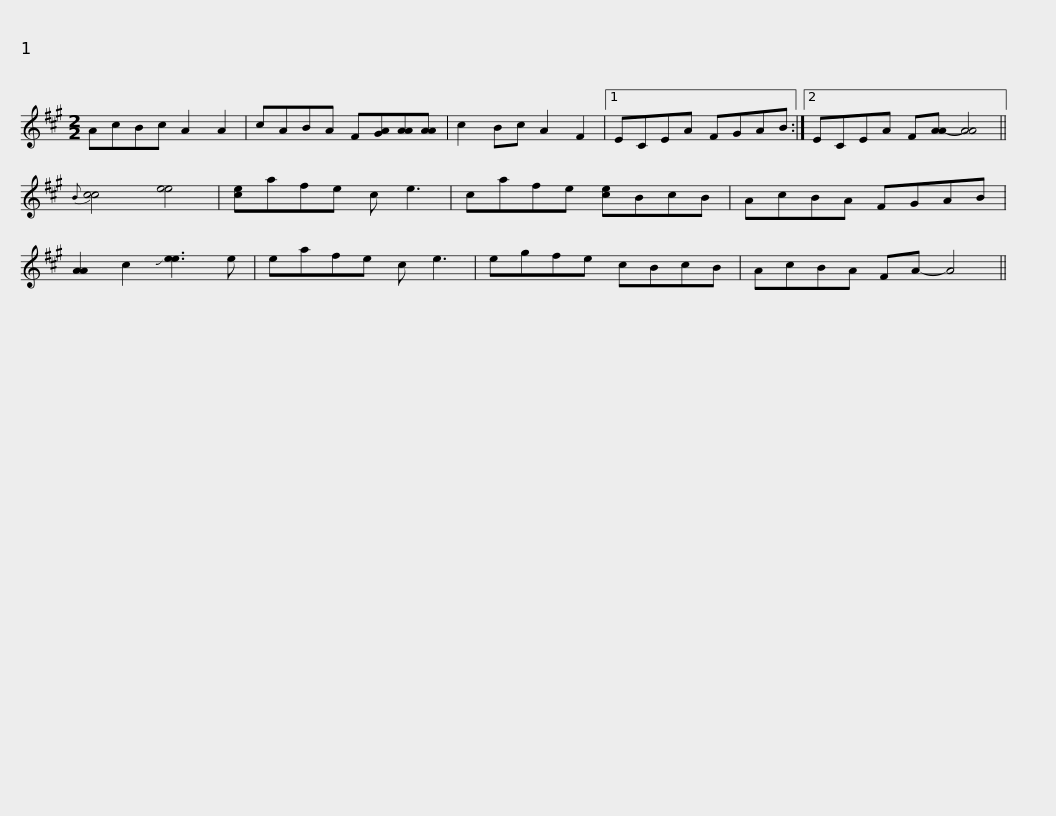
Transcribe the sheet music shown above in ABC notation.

X:1
L:1/8
M:2/2
I:linebreak $
K:A
V:1 treble
V:1
 AcBc A2 A2 | cABA F[GA][AA][AA] | c2 Bc A2 F2 |1 ECEA FGAB :|2 ECEA F[AA-] [AA]4 || %5
{B} [cc]4 [ee]4 |$ [ce]afe c e3 | cafe [ce]BcB | AcBA FGAB | [AA]2 c2 !slide![ee]3 e | %10
 eafe c e3 | egfe cBcB |$ AcBA FA- A4 || %13
